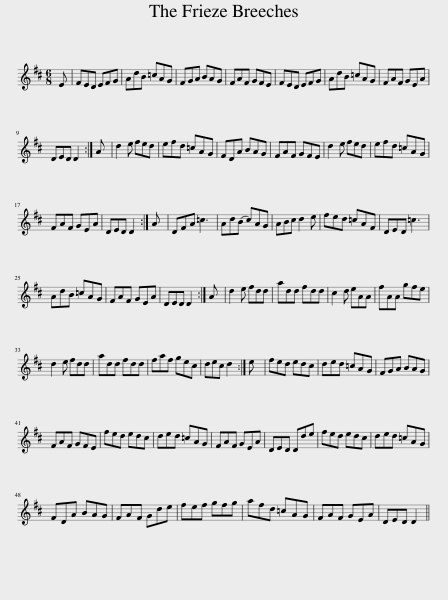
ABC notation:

X:1
L:1/8
M:6/8
I:linebreak $
K:D
V:1 treble
V:1
 E | FED EFG | AdB =cAG | FGA BAG | FAF GFE | %5
 FED EFG | AdB =cAG | FAF GEA |$ DED D2 :| A | %10
 d2 e fed | efd =cAG | FDA BAG | FAF GFE | d2 e fed | %15
 efd =cAG |$ FAF GEA | DED D2 :| A | DFA =c3 | %20
 Ad(B c)AG | ABc d2 e | fed =cAF | DED =c3 |$ AdB =cAG | %25
 FAF GEA | DED D2 :| A | d2 e fdd | add fdd | %30
 c2 d eAA | fAA gfe |$ d2 e fdd | add fdd | faf gec | %35
 dec d2 :| e | fed edc | ded =cAG | FGA BAG |$ %40
 FAF GFE | fed edc | ded =cAG | FAF GEA | DED Dde | %45
 fed edc | ded =cAG |$ FDA BAG | FAF Gde | fef gfg | %50
 afd =cAG | FAF GEA | DED D2 || %53
